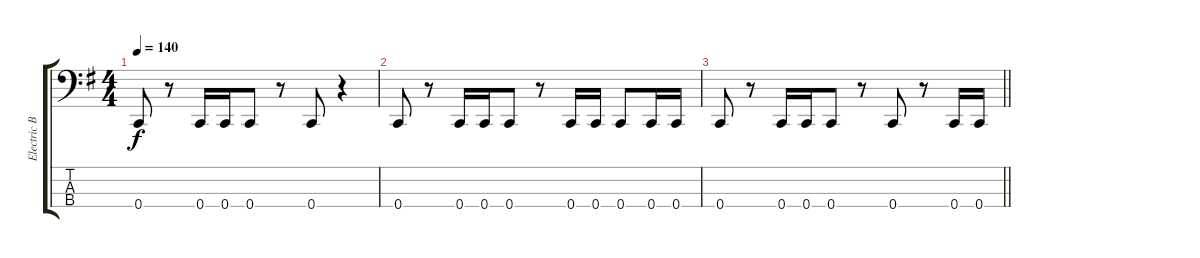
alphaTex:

\track ("Electric Bass" "Electric B") {instrument electricbasspick}
\staff {score tabs}
\tuning (F2 C2 G1 C1) {hide}
\ts (4 4)
\tempo 140
\clef f4
\ks eminor
0.4.8{dy f} r.8 0.4.16 0.4.16 0.4.8 r.8 0.4.8 r.4 |
0.4.8 r.8 0.4.16 0.4.16 0.4.8 r.8 0.4.16 0.4.16 0.4.8 0.4.16 0.4.16 |
\barLineRight lightlight
0.4.8 r.8 0.4.16 0.4.16 0.4.8 r.8 0.4.8 r.8 0.4.16 0.4.16
